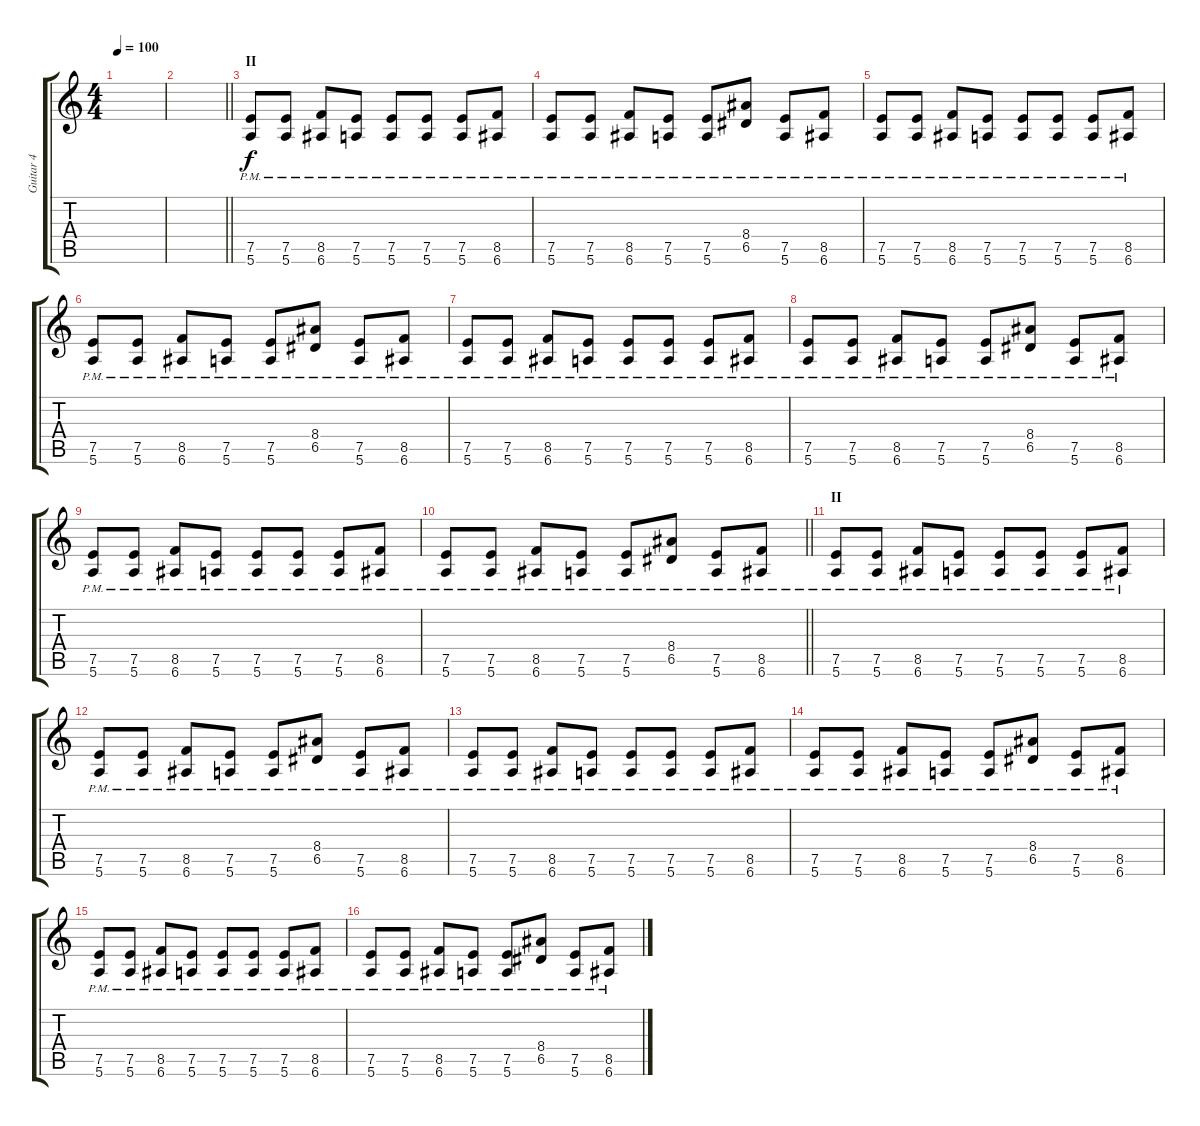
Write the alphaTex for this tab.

\track ("Guitar 4" "Guitar 4") {instrument overdrivenguitar}
\staff {score tabs}
\tuning (E4 B3 G3 D3 A2 E2) {hide}
\ts (4 4)
\tempo 100
\clef g2
\ks c
|
\barLineRight lightlight
|
\section ("" "II")
(7.5{pm} 5.6{pm}).8{volume 13} (7.5{pm} 5.6{pm}).8 (8.5{pm} 6.6{pm}).8 (7.5{pm} 5.6{pm}).8 (7.5{pm} 5.6{pm}).8 (7.5{pm} 5.6{pm}).8 (7.5{pm} 5.6{pm}).8 (8.5{pm} 6.6{pm}).8 |
(7.5{pm} 5.6{pm}).8 (7.5{pm} 5.6{pm}).8 (8.5{pm} 6.6{pm}).8 (7.5{pm} 5.6{pm}).8 (7.5{pm} 5.6{pm}).8 (8.4{pm} 6.5{pm}).8 (7.5{pm} 5.6{pm}).8 (8.5{pm} 6.6{pm}).8 |
(7.5{pm} 5.6{pm}).8 (7.5{pm} 5.6{pm}).8 (8.5{pm} 6.6{pm}).8 (7.5{pm} 5.6{pm}).8 (7.5{pm} 5.6{pm}).8 (7.5{pm} 5.6{pm}).8 (7.5{pm} 5.6{pm}).8 (8.5{pm} 6.6{pm}).8 |
(7.5{pm} 5.6{pm}).8 (7.5{pm} 5.6{pm}).8 (8.5{pm} 6.6{pm}).8 (7.5{pm} 5.6{pm}).8 (7.5{pm} 5.6{pm}).8 (8.4{pm} 6.5{pm}).8 (7.5{pm} 5.6{pm}).8 (8.5{pm} 6.6{pm}).8 |
(7.5{pm} 5.6{pm}).8 (7.5{pm} 5.6{pm}).8 (8.5{pm} 6.6{pm}).8 (7.5{pm} 5.6{pm}).8 (7.5{pm} 5.6{pm}).8 (7.5{pm} 5.6{pm}).8 (7.5{pm} 5.6{pm}).8 (8.5{pm} 6.6{pm}).8 |
(7.5{pm} 5.6{pm}).8 (7.5{pm} 5.6{pm}).8 (8.5{pm} 6.6{pm}).8 (7.5{pm} 5.6{pm}).8 (7.5{pm} 5.6{pm}).8 (8.4{pm} 6.5{pm}).8 (7.5{pm} 5.6{pm}).8 (8.5{pm} 6.6{pm}).8 |
(7.5{pm} 5.6{pm}).8 (7.5{pm} 5.6{pm}).8 (8.5{pm} 6.6{pm}).8 (7.5{pm} 5.6{pm}).8 (7.5{pm} 5.6{pm}).8 (7.5{pm} 5.6{pm}).8 (7.5{pm} 5.6{pm}).8 (8.5{pm} 6.6{pm}).8 |
\barLineRight lightlight
(7.5{pm} 5.6{pm}).8 (7.5{pm} 5.6{pm}).8 (8.5{pm} 6.6{pm}).8 (7.5{pm} 5.6{pm}).8 (7.5{pm} 5.6{pm}).8 (8.4{pm} 6.5{pm}).8 (7.5{pm} 5.6{pm}).8 (8.5{pm} 6.6{pm}).8 |
\section ("" "II")
(7.5{pm} 5.6{pm}).8 (7.5{pm} 5.6{pm}).8 (8.5{pm} 6.6{pm}).8 (7.5{pm} 5.6{pm}).8 (7.5{pm} 5.6{pm}).8 (7.5{pm} 5.6{pm}).8 (7.5{pm} 5.6{pm}).8 (8.5{pm} 6.6{pm}).8 |
(7.5{pm} 5.6{pm}).8 (7.5{pm} 5.6{pm}).8 (8.5{pm} 6.6{pm}).8 (7.5{pm} 5.6{pm}).8 (7.5{pm} 5.6{pm}).8 (8.4{pm} 6.5{pm}).8 (7.5{pm} 5.6{pm}).8 (8.5{pm} 6.6{pm}).8 |
(7.5{pm} 5.6{pm}).8 (7.5{pm} 5.6{pm}).8 (8.5{pm} 6.6{pm}).8 (7.5{pm} 5.6{pm}).8 (7.5{pm} 5.6{pm}).8 (7.5{pm} 5.6{pm}).8 (7.5{pm} 5.6{pm}).8 (8.5{pm} 6.6{pm}).8 |
(7.5{pm} 5.6{pm}).8 (7.5{pm} 5.6{pm}).8 (8.5{pm} 6.6{pm}).8 (7.5{pm} 5.6{pm}).8 (7.5{pm} 5.6{pm}).8 (8.4{pm} 6.5{pm}).8 (7.5{pm} 5.6{pm}).8 (8.5{pm} 6.6{pm}).8 |
(7.5{pm} 5.6{pm}).8 (7.5{pm} 5.6{pm}).8 (8.5{pm} 6.6{pm}).8 (7.5{pm} 5.6{pm}).8 (7.5{pm} 5.6{pm}).8 (7.5{pm} 5.6{pm}).8 (7.5{pm} 5.6{pm}).8 (8.5{pm} 6.6{pm}).8 |
(7.5{pm} 5.6{pm}).8 (7.5{pm} 5.6{pm}).8 (8.5{pm} 6.6{pm}).8 (7.5{pm} 5.6{pm}).8 (7.5{pm} 5.6{pm}).8 (8.4{pm} 6.5{pm}).8 (7.5{pm} 5.6{pm}).8 (8.5{pm} 6.6{pm}).8
